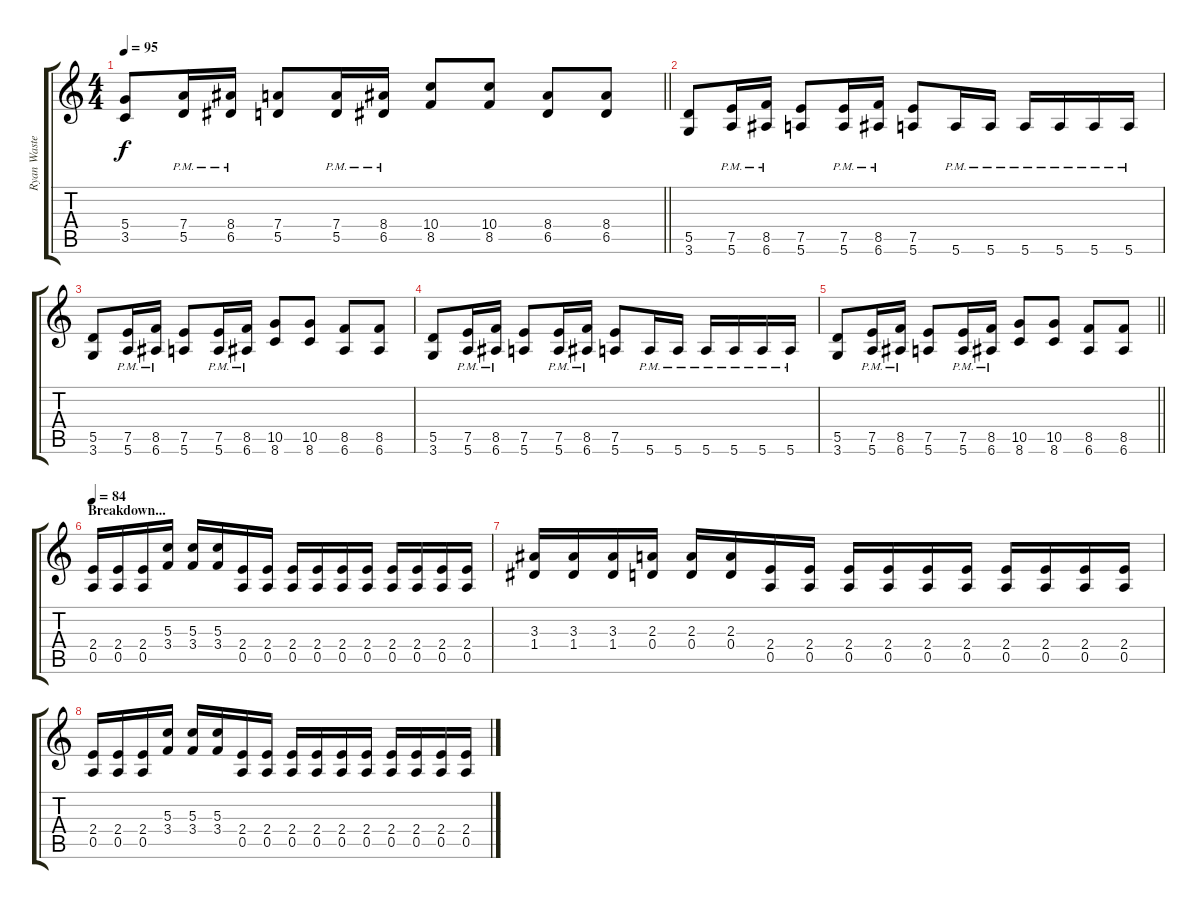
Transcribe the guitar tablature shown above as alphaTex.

\track ("Ryan Waste" "Ryan Waste") {instrument distortionguitar}
\staff {score tabs}
\tuning (E4 B3 G3 D3 A2 E2) {hide}
\ts (4 4)
\tempo 95
\clef g2
\barLineRight lightlight
\ks c
(5.4 3.5).8{dy f} (7.4{pm} 5.5{pm}).16 (8.4{pm} 6.5{pm}).16 (7.4 5.5).8 (7.4{pm} 5.5{pm}).16 (8.4{pm} 6.5{pm}).16 (10.4 8.5).8 (10.4 8.5).8 (8.4 6.5).8 (8.4 6.5).8 |
(5.5 3.6).8 (7.5{pm} 5.6{pm}).16 (8.5{pm} 6.6{pm}).16 (7.5 5.6).8 (7.5{pm} 5.6{pm}).16 (8.5{pm} 6.6{pm}).16 (7.5 5.6).8 5.6{pm}.16 5.6{pm}.16 5.6{pm}.16 5.6{pm}.16 5.6{pm}.16 5.6{pm}.16 |
(5.5 3.6).8 (7.5{pm} 5.6{pm}).16 (8.5{pm} 6.6{pm}).16 (7.5 5.6).8 (7.5{pm} 5.6{pm}).16 (8.5{pm} 6.6{pm}).16 (10.5 8.6).8 (10.5 8.6).8 (8.5 6.6).8 (8.5 6.6).8 |
(5.5 3.6).8 (7.5{pm} 5.6{pm}).16 (8.5{pm} 6.6{pm}).16 (7.5 5.6).8 (7.5{pm} 5.6{pm}).16 (8.5{pm} 6.6{pm}).16 (7.5 5.6).8 5.6{pm}.16 5.6{pm}.16 5.6{pm}.16 5.6{pm}.16 5.6{pm}.16 5.6{pm}.16 |
\barLineRight lightlight
(5.5 3.6).8 (7.5{pm} 5.6{pm}).16 (8.5{pm} 6.6{pm}).16 (7.5 5.6).8 (7.5{pm} 5.6{pm}).16 (8.5{pm} 6.6{pm}).16 (10.5 8.6).8 (10.5 8.6).8 (8.5 6.6).8 (8.5 6.6).8 |
\section ("" "Breakdown...")
\tempo 84
(2.4 0.5).16 (2.4 0.5).16 (2.4 0.5).16 (5.3 3.4).16 (5.3 3.4).16 (5.3 3.4).16 (2.4 0.5).16 (2.4 0.5).16 (2.4 0.5).16 (2.4 0.5).16 (2.4 0.5).16 (2.4 0.5).16 (2.4 0.5).16 (2.4 0.5).16 (2.4 0.5).16 (2.4 0.5).16 |
(3.3 1.4).16 (3.3 1.4).16 (3.3 1.4).16 (2.3 0.4).16 (2.3 0.4).16 (2.3 0.4).16 (2.4 0.5).16 (2.4 0.5).16 (2.4 0.5).16 (2.4 0.5).16 (2.4 0.5).16 (2.4 0.5).16 (2.4 0.5).16 (2.4 0.5).16 (2.4 0.5).16 (2.4 0.5).16 |
(2.4 0.5).16 (2.4 0.5).16 (2.4 0.5).16 (5.3 3.4).16 (5.3 3.4).16 (5.3 3.4).16 (2.4 0.5).16 (2.4 0.5).16 (2.4 0.5).16 (2.4 0.5).16 (2.4 0.5).16 (2.4 0.5).16 (2.4 0.5).16 (2.4 0.5).16 (2.4 0.5).16 (2.4 0.5).16
